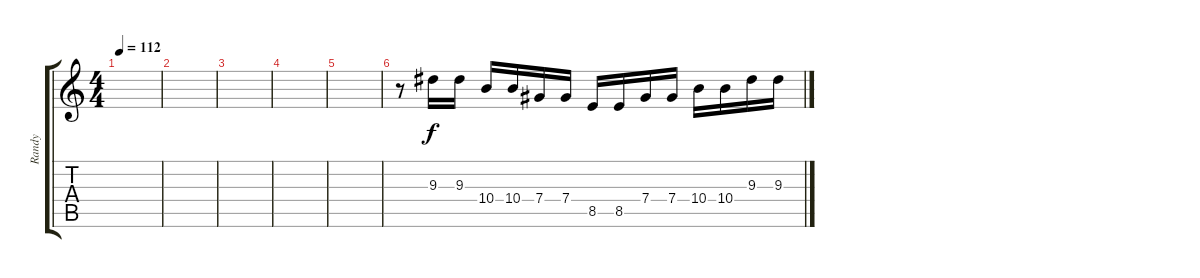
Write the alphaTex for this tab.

\track ("Randy" "Randy") {instrument distortionguitar}
\staff {score tabs}
\tuning (Eb4 Bb3 Gb3 Db3 Ab2 Eb2) {hide}
\ts (4 4)
\tempo 112
\clef g2
\ks c
|
|
|
|
|
r.8 9.3.16 9.3.16 10.4.16 10.4.16 7.4.16 7.4.16 8.5.16 8.5.16 7.4.16 7.4.16 10.4.16 10.4.16 9.3.16 9.3.16
